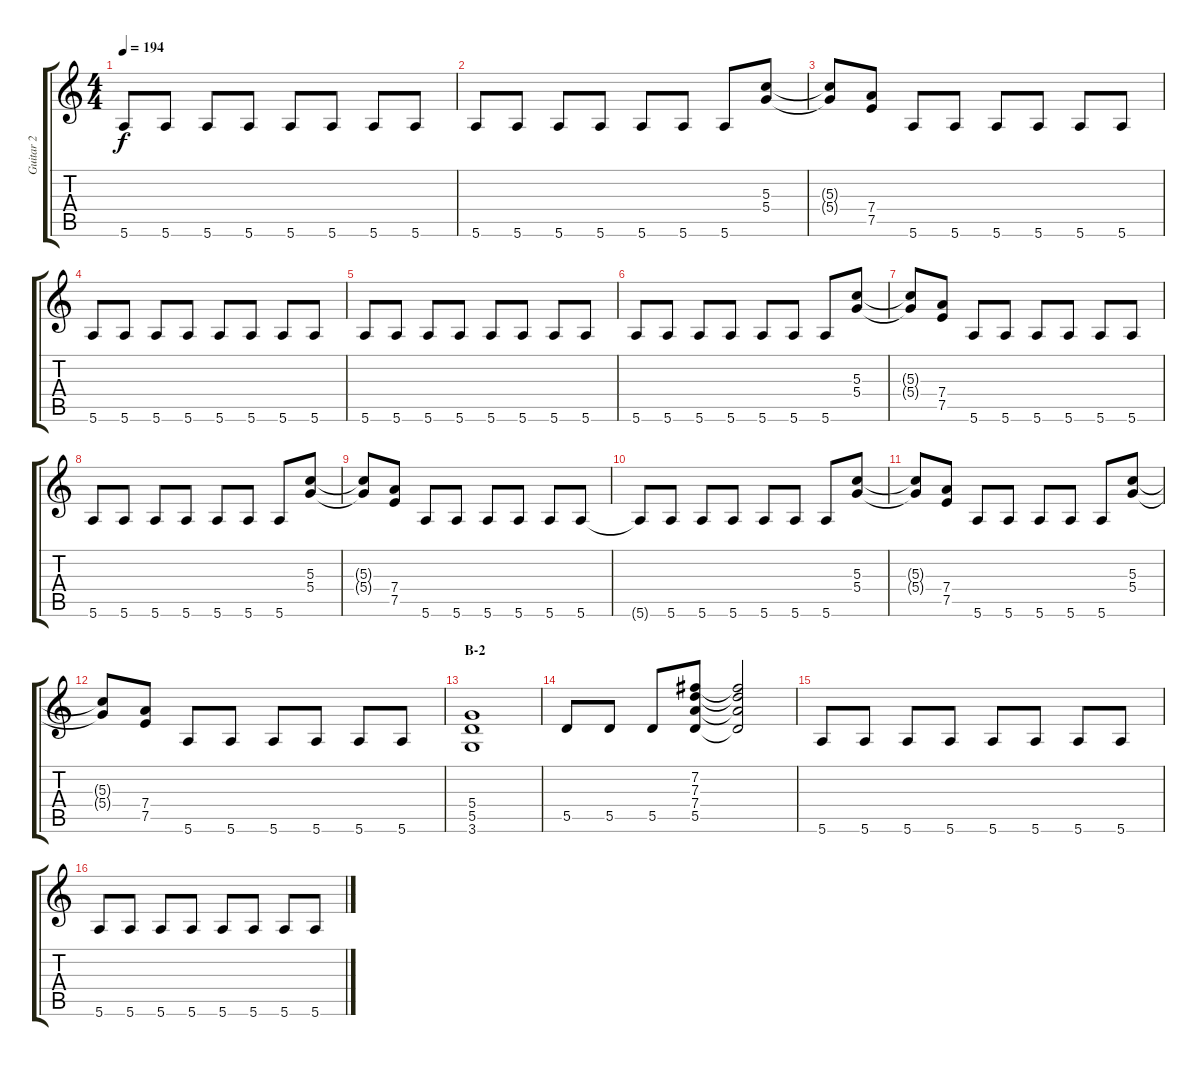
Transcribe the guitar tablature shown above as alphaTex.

\track ("Guitar 2" "Guitar 2") {instrument distortionguitar}
\staff {score tabs}
\tuning (E4 B3 G3 D3 A2 E2) {hide}
\ts (4 4)
\tempo 194
\clef g2
\ks c
5.6.8{dy f} 5.6.8 5.6.8 5.6.8 5.6.8 5.6.8 5.6.8 5.6.8 |
5.6.8 5.6.8 5.6.8 5.6.8 5.6.8 5.6.8 5.6.8 (5.3 5.4).8 |
(5.3{t} 5.4{t}).8 (7.4 7.5).8 5.6.8 5.6.8 5.6.8 5.6.8 5.6.8 5.6.8 |
5.6.8 5.6.8 5.6.8 5.6.8 5.6.8 5.6.8 5.6.8 5.6.8 |
5.6.8 5.6.8 5.6.8 5.6.8 5.6.8 5.6.8 5.6.8 5.6.8 |
5.6.8 5.6.8 5.6.8 5.6.8 5.6.8 5.6.8 5.6.8 (5.3 5.4).8 |
(5.3{t} 5.4{t}).8 (7.4 7.5).8 5.6.8 5.6.8 5.6.8 5.6.8 5.6.8 5.6.8 |
5.6.8 5.6.8 5.6.8 5.6.8 5.6.8 5.6.8 5.6.8 (5.3 5.4).8 |
(5.3{t} 5.4{t}).8 (7.4 7.5).8 5.6.8 5.6.8 5.6.8 5.6.8 5.6.8 5.6.8 |
5.6{t}.8 5.6.8 5.6.8 5.6.8 5.6.8 5.6.8 5.6.8 (5.3 5.4).8 |
(5.3{t} 5.4{t}).8 (7.4 7.5).8 5.6.8 5.6.8 5.6.8 5.6.8 5.6.8 (5.3 5.4).8 |
(5.3{t} 5.4{t}).8 (7.4 7.5).8 5.6.8 5.6.8 5.6.8 5.6.8 5.6.8 5.6.8 |
\section ("" "B-2")
(5.4 5.5 3.6).1 |
5.5.8 5.5.8 5.5.8 (7.2 7.3 7.4 5.5).8 (7.2{t} 7.3{t} 7.4{t} 5.5{t}).2 |
5.6.8 5.6.8 5.6.8 5.6.8 5.6.8 5.6.8 5.6.8 5.6.8 |
5.6.8 5.6.8 5.6.8 5.6.8 5.6.8 5.6.8 5.6.8 5.6.8
